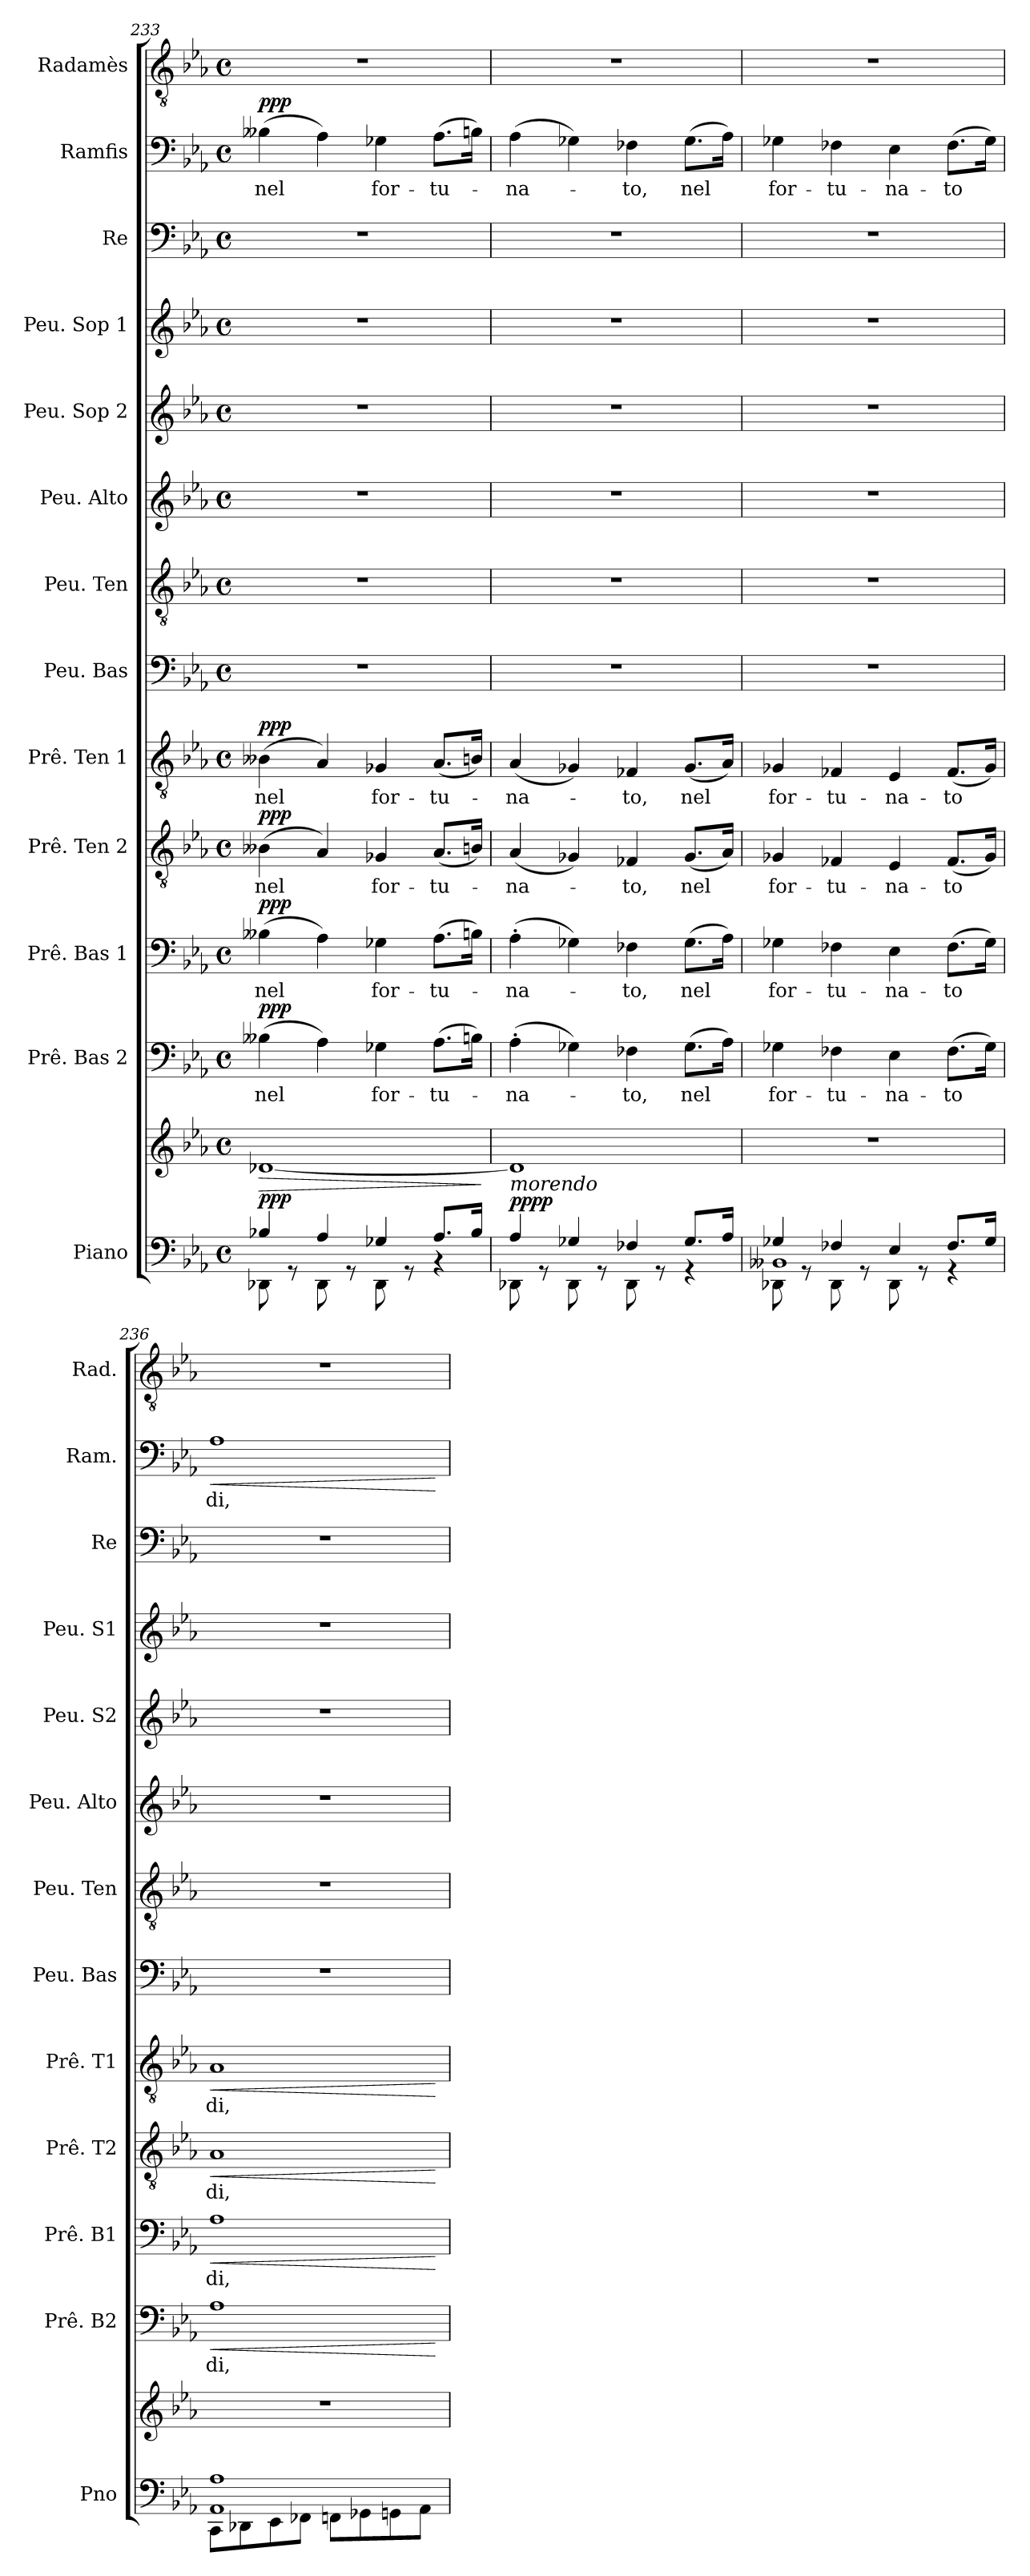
**kern	**kern	**dynam	**kern	**text	**dynam	**kern	**text	**dynam	**kern	**text	**dynam	**kern	**text	**dynam	**kern	**kern	**kern	**kern	**kern	**kern	**kern	**text	**dynam	**kern
*part13	*part13	*part13	*part12	*part12	*part12	*part11	*part11	*part11	*part10	*part10	*part10	*part9	*part9	*part9	*part8	*part7	*part6	*part5	*part4	*part3	*part2	*part2	*part2	*part1
*staff14	*staff13	*staff13/14	*staff12	*staff12	*staff12	*staff11	*staff11	*staff11	*staff10	*staff10	*staff10	*staff9	*staff9	*staff9	*staff8	*staff7	*staff6	*staff5	*staff4	*staff3	*staff2	*staff2	*staff2	*staff1
*I"Piano	*	*	*I"Prê. Bas 2	*	*	*I"Prê. Bas 1	*	*	*I"Prê. Ten 2	*	*	*I"Prê. Ten 1	*	*	*I"Peu. Bas	*I"Peu. Ten	*I"Peu. Alto	*I"Peu. Sop 2	*I"Peu. Sop 1	*I"Re	*I"Ramfis	*	*	*I"Radamès
*I'Pno	*	*	*I'Prê. B2	*	*	*I'Prê. B1	*	*	*I'Prê. T2	*	*	*I'Prê. T1	*	*	*I'Peu. Bas	*I'Peu. Ten	*I'Peu. Alto	*I'Peu. S2	*I'Peu. S1	*I'Re	*I'Ram.	*	*	*I'Rad.
!!LO:PB:g=z
*clefF4	*clefG2	*	*clefF4	*	*	*clefF4	*	*	*clefGv2	*	*	*clefGv2	*	*	*clefF4	*clefGv2	*clefG2	*clefG2	*clefG2	*clefF4	*clefF4	*	*	*clefGv2
*k[b-e-a-]	*k[b-e-a-]	*	*k[b-e-a-]	*	*	*k[b-e-a-]	*	*	*k[b-e-a-]	*	*	*k[b-e-a-]	*	*	*k[b-e-a-]	*k[b-e-a-]	*k[b-e-a-]	*k[b-e-a-]	*k[b-e-a-]	*k[b-e-a-]	*k[b-e-a-]	*	*	*k[b-e-a-]
*M4/4	*M4/4	*	*M4/4	*	*	*M4/4	*	*	*M4/4	*	*	*M4/4	*	*	*M4/4	*M4/4	*M4/4	*M4/4	*M4/4	*M4/4	*M4/4	*	*	*M4/4
*met(c)	*met(c)	*	*met(c)	*	*	*met(c)	*	*	*met(c)	*	*	*met(c)	*	*	*met(c)	*met(c)	*met(c)	*met(c)	*met(c)	*met(c)	*met(c)	*	*	*met(c)
=233	=233	=233	=233	=233	=233	=233	=233	=233	=233	=233	=233	=233	=233	=233	=233	=233	=233	=233	=233	=233	=233	=233	=233	=233
*^	*	*	*	*	*	*	*	*	*	*	*	*	*	*	*	*	*	*	*	*	*	*	*	*
!	!	!	!LO:HP:b	!	!LO:LY:b:color=#0055FF	!	!	!LO:LY:b:color=#AA0000	!	!	!LO:LY:b:color=#0055FF	!	!	!LO:LY:b:color=#0055FF	!	!	!	!	!	!	!	!	!LO:LY:b:color=#0055FF	!	!
!	!	!	!LO:DY:n=1:a=2	!	!	!LO:DY:a	!	!	!LO:DY:a	!	!	!LO:DY:a	!	!	!LO:DY:a	!	!	!	!	!	!	!	!	!LO:DY:a	!
4B-X/	8DD-X\	[1d-X	> ppp	(>4B--X\	nel	ppp	(>4B--X\	nel	ppp	(>4B--X\	nel	ppp	(>4B--X\	nel	ppp	1r	1r	1r	1r	1r	1r	(>4B--X\	nel	ppp	1r
.	8rGG	.	.	.	.	.	.	.	.	.	.	.	.	.	.	.	.	.	.	.	.	.	.	.	.
4A-/	8DD-\	.	.	4A-\)	.	.	4A-\)	.	.	4A-/)	.	.	4A-/)	.	.	.	.	.	.	.	.	4A-\)	.	.	.
.	8rGG	.	.	.	.	.	.	.	.	.	.	.	.	.	.	.	.	.	.	.	.	.	.	.	.
!	!	!	!	!	!LO:LY:b:color=#0055FF	!	!	!LO:LY:b:color=#AA0000	!	!	!LO:LY:b:color=#0055FF	!	!	!LO:LY:b:color=#0055FF	!	!	!	!	!	!	!	!	!LO:LY:b:color=#0055FF	!	!
4G-X/	8DD-\	.	.	4G-X\	for-	.	4G-X\	for-	.	4G-X/	for-	.	4G-X/	for-	.	.	.	.	.	.	.	4G-X\	for-	.	.
.	8rGG	.	.	.	.	.	.	.	.	.	.	.	.	.	.	.	.	.	.	.	.	.	.	.	.
!	!	!	!	!	!LO:LY:b:color=#0055FF	!	!	!LO:LY:b:color=#AA0000	!	!	!LO:LY:b:color=#0055FF	!	!	!LO:LY:b:color=#0055FF	!	!	!	!	!	!	!	!	!LO:LY:b:color=#0055FF	!	!
8.A-/L	4rBB	.	.	(>8.A-\L	-tu-	.	(>8.A-\L	-tu-	.	(<8.A-/L	-tu-	.	(<8.A-/L	-tu-	.	.	.	.	.	.	.	(>8.A-\L	-tu-	.	.
16B-/Jk	.	.	.	16Bn\Jk)	.	.	16Bn\Jk)	.	.	16Bn/Jk)	.	.	16Bn/Jk)	.	.	.	.	.	.	.	.	16Bn\Jk)	.	.	.
*v	*v	*	*	*	*	*	*	*	*	*	*	*	*	*	*	*	*	*	*	*	*	*	*	*	*
.	.	]	.	.	.	.	.	.	.	.	.	.	.	.	.	.	.	.	.	.	.	.	.	.
=234	=234	=234	=234	=234	=234	=234	=234	=234	=234	=234	=234	=234	=234	=234	=234	=234	=234	=234	=234	=234	=234	=234	=234	=234
*^	*	*	*	*	*	*	*	*	*	*	*	*	*	*	*	*	*	*	*	*	*	*	*	*
!LO:TX:a:i:t=morendo	!	!	!	!	!	!	!	!	!	!	!	!	!	!	!	!	!	!	!	!	!	!	!	!	!
!	!	!	!LO:DY:a=2	!	!LO:LY:b:color=#0055FF	!	!	!LO:LY:b:color=#AA0000	!	!	!LO:LY:b:color=#0055FF	!	!	!LO:LY:b:color=#0055FF	!	!	!	!	!	!	!	!	!LO:LY:b:color=#0055FF	!	!
4A-/	8DD-X\	1d-]	pppp	(>4A-'\	-na-	.	(>4A-'\	-na-	.	(<4A-/	-na-	.	(<4A-/	-na-	.	1r	1r	1r	1r	1r	1r	(>4A-\	-na-	.	1r
.	8rGG	.	.	.	.	.	.	.	.	.	.	.	.	.	.	.	.	.	.	.	.	.	.	.	.
4G-X/	8DD-\	.	.	4G-X\)	.	.	4G-X\)	.	.	4G-X/)	.	.	4G-X/)	.	.	.	.	.	.	.	.	4G-X\)	.	.	.
.	8rGG	.	.	.	.	.	.	.	.	.	.	.	.	.	.	.	.	.	.	.	.	.	.	.	.
!	!	!	!	!	!LO:LY:b:color=#0055FF	!	!	!LO:LY:b:color=#AA0000	!	!	!LO:LY:b:color=#0055FF	!	!	!LO:LY:b:color=#0055FF	!	!	!	!	!	!	!	!	!LO:LY:b:color=#0055FF	!	!
4F-X/	8DD-\	.	.	4F-X\	-to,	.	4F-X\	-to,	.	4F-X/	-to,	.	4F-X/	-to,	.	.	.	.	.	.	.	4F-X\	-to,	.	.
.	8rGG	.	.	.	.	.	.	.	.	.	.	.	.	.	.	.	.	.	.	.	.	.	.	.	.
!	!	!	!	!	!LO:LY:b:color=#0055FF	!	!	!LO:LY:b:color=#AA0000	!	!	!LO:LY:b:color=#0055FF	!	!	!LO:LY:b:color=#0055FF	!	!	!	!	!	!	!	!	!LO:LY:b:color=#0055FF	!	!
8.G-/L	4rGG	.	.	(>8.G-\L	nel	.	(>8.G-\L	nel	.	(<8.G-/L	nel	.	(<8.G-/L	nel	.	.	.	.	.	.	.	(>8.G-\L	nel	.	.
16A-/Jk	.	.	.	16A-\Jk)	.	.	16A-\Jk)	.	.	16A-/Jk)	.	.	16A-/Jk)	.	.	.	.	.	.	.	.	16A-\Jk)	.	.	.
=235	=235	=235	=235	=235	=235	=235	=235	=235	=235	=235	=235	=235	=235	=235	=235	=235	=235	=235	=235	=235	=235	=235	=235	=235	=235
*	*^	*	*	*	*	*	*	*	*	*	*	*	*	*	*	*	*	*	*	*	*	*	*	*	*
!	!	!	!	!	!	!LO:LY:b:color=#0055FF	!	!	!LO:LY:b:color=#AA0000	!	!	!LO:LY:b:color=#0055FF	!	!	!LO:LY:b:color=#0055FF	!	!	!	!	!	!	!	!	!LO:LY:b:color=#0055FF	!	!
4G-X/	8DD-X\	1BB--X	1r	.	4G-X\	for-	.	4G-X\	for-	.	4G-X/	for-	.	4G-X/	for-	.	1r	1r	1r	1r	1r	1r	4G-X\	for-	.	1r
.	8rGG	.	.	.	.	.	.	.	.	.	.	.	.	.	.	.	.	.	.	.	.	.	.	.	.	.
!	!	!	!	!	!	!LO:LY:b:color=#0055FF	!	!	!LO:LY:b:color=#AA0000	!	!	!LO:LY:b:color=#0055FF	!	!	!LO:LY:b:color=#0055FF	!	!	!	!	!	!	!	!	!LO:LY:b:color=#0055FF	!	!
4F-X/	8DD-\	.	.	.	4F-X\	-tu-	.	4F-X\	-tu-	.	4F-X/	-tu-	.	4F-X/	-tu-	.	.	.	.	.	.	.	4F-X\	-tu-	.	.
.	8rGG	.	.	.	.	.	.	.	.	.	.	.	.	.	.	.	.	.	.	.	.	.	.	.	.	.
!	!	!	!	!	!	!LO:LY:b:color=#0055FF	!	!	!LO:LY:b:color=#AA0000	!	!	!LO:LY:b:color=#0055FF	!	!	!LO:LY:b:color=#0055FF	!	!	!	!	!	!	!	!	!LO:LY:b:color=#0055FF	!	!
4E-/	8DD-\	.	.	.	4E-\	-na-	.	4E-\	-na-	.	4E-/	-na-	.	4E-/	-na-	.	.	.	.	.	.	.	4E-\	-na-	.	.
.	8rGG	.	.	.	.	.	.	.	.	.	.	.	.	.	.	.	.	.	.	.	.	.	.	.	.	.
!	!	!	!	!	!	!LO:LY:b:color=#0055FF	!	!	!LO:LY:b:color=#AA0000	!	!	!LO:LY:b:color=#0055FF	!	!	!LO:LY:b:color=#0055FF	!	!	!	!	!	!	!	!	!LO:LY:b:color=#0055FF	!	!
8.F-/L	4rGG	.	.	.	(>8.F-\L	-to	.	(>8.F-\L	-to	.	(<8.F-/L	-to	.	(<8.F-/L	-to	.	.	.	.	.	.	.	(>8.F-\L	-to	.	.
16G-/Jk	.	.	.	.	16G-\Jk)	.	.	16G-\Jk)	.	.	16G-/Jk)	.	.	16G-/Jk)	.	.	.	.	.	.	.	.	16G-\Jk)	.	.	.
*	*v	*v	*	*	*	*	*	*	*	*	*	*	*	*	*	*	*	*	*	*	*	*	*	*	*	*
=236	=236	=236	=236	=236	=236	=236	=236	=236	=236	=236	=236	=236	=236	=236	=236	=236	=236	=236	=236	=236	=236	=236	=236	=236	=236
!	!	!	!	!	!LO:LY:b:color=#0055FF	!LO:HP:b	!	!LO:LY:b:color=#AA0000	!LO:HP:b	!	!LO:LY:b:color=#0055FF	!LO:HP:b	!	!LO:LY:b:color=#0055FF	!LO:HP:b	!	!	!	!	!	!	!	!LO:LY:b:color=#0055FF	!LO:HP:b	!
1AA- 1A-	8CC\L	1r	.	1A-	di,	<	1A-	di,	<	1A-	di,	<	1A-	di,	<	1r	1r	1r	1r	1r	1r	1A-	di,	<	1r
.	8DD-X\	.	.	.	.	.	.	.	.	.	.	.	.	.	.	.	.	.	.	.	.	.	.	.	.
.	8EE-\	.	.	.	.	.	.	.	.	.	.	.	.	.	.	.	.	.	.	.	.	.	.	.	.
.	8FF-X\J	.	.	.	.	.	.	.	.	.	.	.	.	.	.	.	.	.	.	.	.	.	.	.	.
.	8FFn\L	.	.	.	.	.	.	.	.	.	.	.	.	.	.	.	.	.	.	.	.	.	.	.	.
.	8GG-X\	.	.	.	.	.	.	.	.	.	.	.	.	.	.	.	.	.	.	.	.	.	.	.	.
.	8GGn\	.	.	.	.	.	.	.	.	.	.	.	.	.	.	.	.	.	.	.	.	.	.	.	.
.	8AA-\J	.	.	.	.	.	.	.	.	.	.	.	.	.	.	.	.	.	.	.	.	.	.	.	.
*v	*v	*	*	*	*	*	*	*	*	*	*	*	*	*	*	*	*	*	*	*	*	*	*	*	*
.	.	.	.	.	[	.	.	[	.	.	[	.	.	[	.	.	.	.	.	.	.	.	[	.
=	=	=	=	=	=	=	=	=	=	=	=	=	=	=	=	=	=	=	=	=	=	=	=	=
*-	*-	*-	*-	*-	*-	*-	*-	*-	*-	*-	*-	*-	*-	*-	*-	*-	*-	*-	*-	*-	*-	*-	*-	*-
